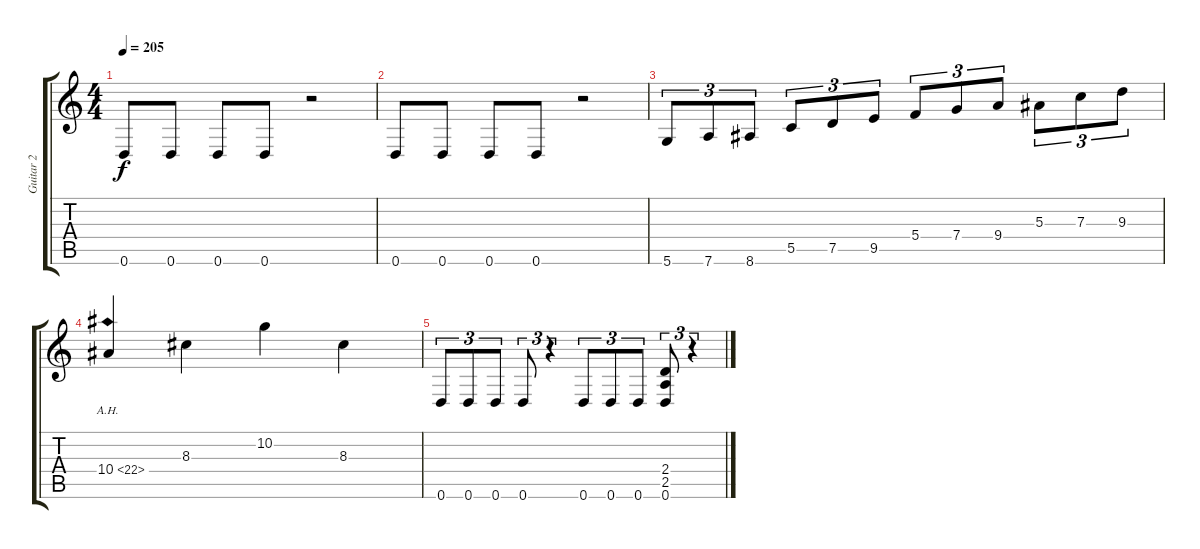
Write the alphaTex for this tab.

\track ("Guitar 2" "Guitar 2") {instrument distortionguitar}
\staff {score tabs}
\tuning (D4 A3 F3 C3 G2 D2) {hide}
\ts (4 4)
\tempo 205
\clef g2
\ks c
0.6.8{dy f} 0.6.8 0.6.8 0.6.8 r.2 |
0.6.8 0.6.8 0.6.8 0.6.8 r.2 |
5.6.8{tu (3 2)} 7.6.8{tu (3 2)} 8.6.8{tu (3 2)} 5.5.8{tu (3 2)} 7.5.8{tu (3 2)} 9.5.8{tu (3 2)} 5.4.8{tu (3 2)} 7.4.8{tu (3 2)} 9.4.8{tu (3 2)} 5.3.8{tu (3 2)} 7.3.8{tu (3 2)} 9.3.8{tu (3 2)} |
10.4{ah 12}.4 8.3.4 10.2.4 8.3.4 |
0.6.8{tu (3 2)} 0.6.8{tu (3 2)} 0.6.8{tu (3 2)} 0.6.8{tu (3 2)} r.4{tu (3 2)} 0.6.8{tu (3 2)} 0.6.8{tu (3 2)} 0.6.8{tu (3 2)} (2.4 2.5 0.6).8{tu (3 2)} r.4{tu (3 2)}
